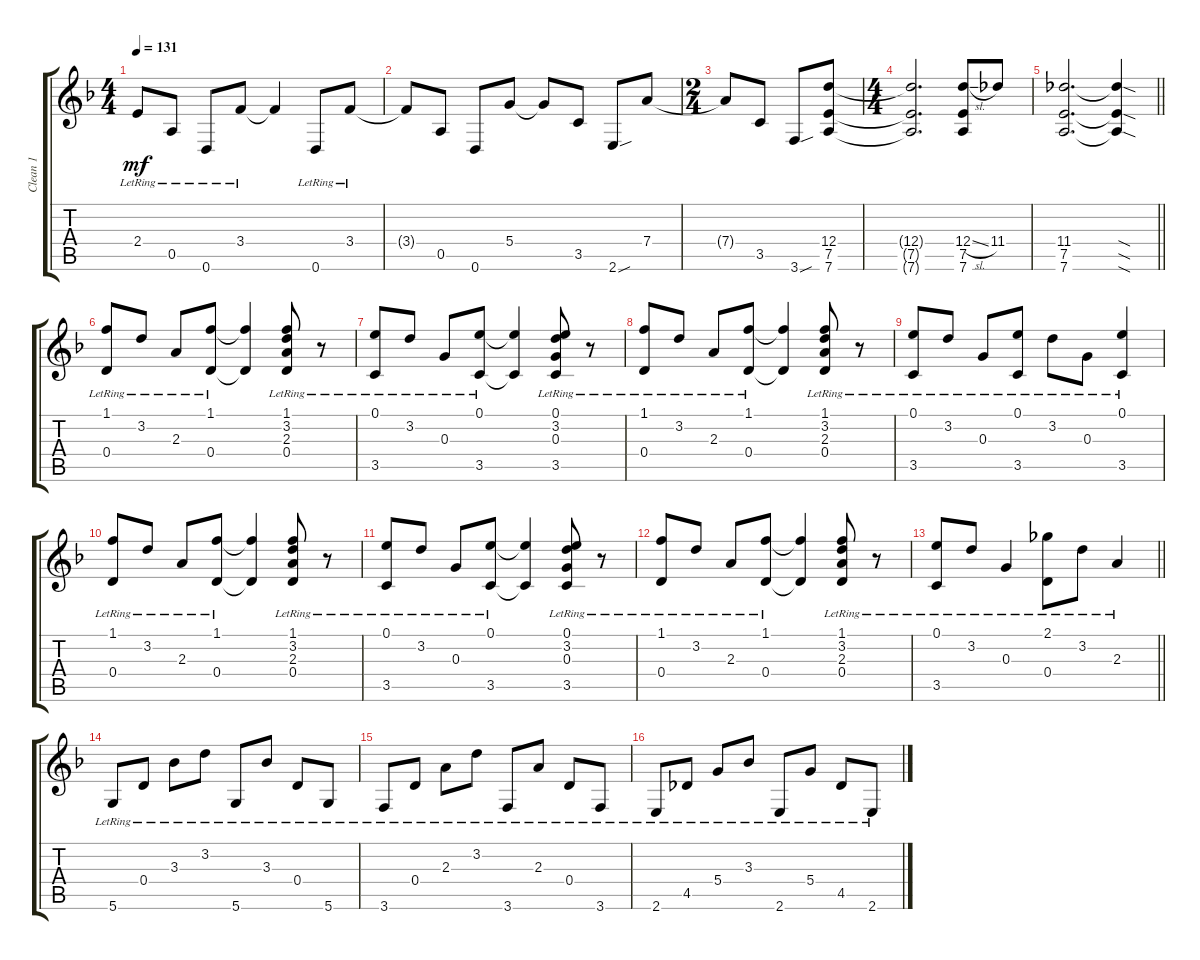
\track ("Clean 1" "Clean 1") {instrument electricguitarclean}
\staff {score tabs}
\tuning (E4 B3 G3 D3 A2 D2) {hide}
\ts (4 4)
\tempo 131
\clef g2
\ks f
2.4{lr}.8{dy mf} 0.5{lr}.8 0.6{lr}.8 3.4{lr}.8 3.4{t}.4 0.6{lr}.8 3.4{lr}.8 |
3.4{t}.8 0.5.8 0.6.8 5.4.8 5.4{t}.8 3.5.8 2.6{sou}.8 7.4.8 |
\ts (2 4)
7.4{t}.8 3.5.8 3.6{sou}.8 (12.4 7.5 7.6).8 |
\ts (4 4)
(12.4{t} 7.5{t} 7.6{t}).2{d} (12.4{sl} 7.5 7.6).8 11.4.8 |
\barLineRight lightlight
(11.4 7.5 7.6).2{d} (11.4{sod t} 7.5{sod t} 7.6{sod t}).4 |
(1.1{lr} 0.4{lr}).8 3.2{lr}.8 2.3{lr}.8 (1.1{lr} 0.4{lr}).8 (1.1{t} 0.4{t}).4 (1.1{lr} 3.2{lr} 2.3{lr} 0.4{lr}).8 r.8 |
(0.1{lr} 3.5{lr}).8 3.2{lr}.8 0.3{lr}.8 (0.1{lr} 3.5{lr}).8 (0.1{t} 3.5{t}).4 (0.1{lr} 3.2{lr} 0.3{lr} 3.5{lr}).8 r.8 |
(1.1{lr} 0.4{lr}).8 3.2{lr}.8 2.3{lr}.8 (1.1{lr} 0.4{lr}).8 (1.1{t} 0.4{t}).4 (1.1{lr} 3.2{lr} 2.3{lr} 0.4{lr}).8 r.8 |
(0.1{lr} 3.5{lr}).8 3.2{lr}.8 0.3{lr}.8 (0.1{lr} 3.5{lr}).8 3.2{lr}.8 0.3{lr}.8 (0.1{lr} 3.5{lr}).4 |
(1.1{lr} 0.4{lr}).8 3.2{lr}.8 2.3{lr}.8 (1.1{lr} 0.4{lr}).8 (1.1{t} 0.4{t}).4 (1.1{lr} 3.2{lr} 2.3{lr} 0.4{lr}).8 r.8 |
(0.1{lr} 3.5{lr}).8 3.2{lr}.8 0.3{lr}.8 (0.1{lr} 3.5{lr}).8 (0.1{t} 3.5{t}).4 (0.1{lr} 3.2{lr} 0.3{lr} 3.5{lr}).8 r.8 |
(1.1{lr} 0.4{lr}).8 3.2{lr}.8 2.3{lr}.8 (1.1{lr} 0.4{lr}).8 (1.1{t} 0.4{t}).4 (1.1{lr} 3.2{lr} 2.3{lr} 0.4{lr}).8 r.8 |
\barLineRight lightlight
(0.1{lr} 3.5{lr}).8 3.2{lr}.8 0.3{lr}.4 (2.1{lr} 0.4{lr}).8 3.2{lr}.8 2.3{lr}.4 |
5.6{lr}.8 0.4{lr}.8 3.3{lr}.8 3.2{lr}.8 5.6{lr}.8 3.3{lr}.8 0.4{lr}.8 5.6{lr}.8 |
3.6{lr}.8 0.4{lr}.8 2.3{lr}.8 3.2{lr}.8 3.6{lr}.8 2.3{lr}.8 0.4{lr}.8 3.6{lr}.8 |
2.6{lr}.8 4.5{lr}.8 5.4{lr}.8 3.3{lr}.8 2.6{lr}.8 5.4{lr}.8 4.5{lr}.8 2.6{lr}.8
